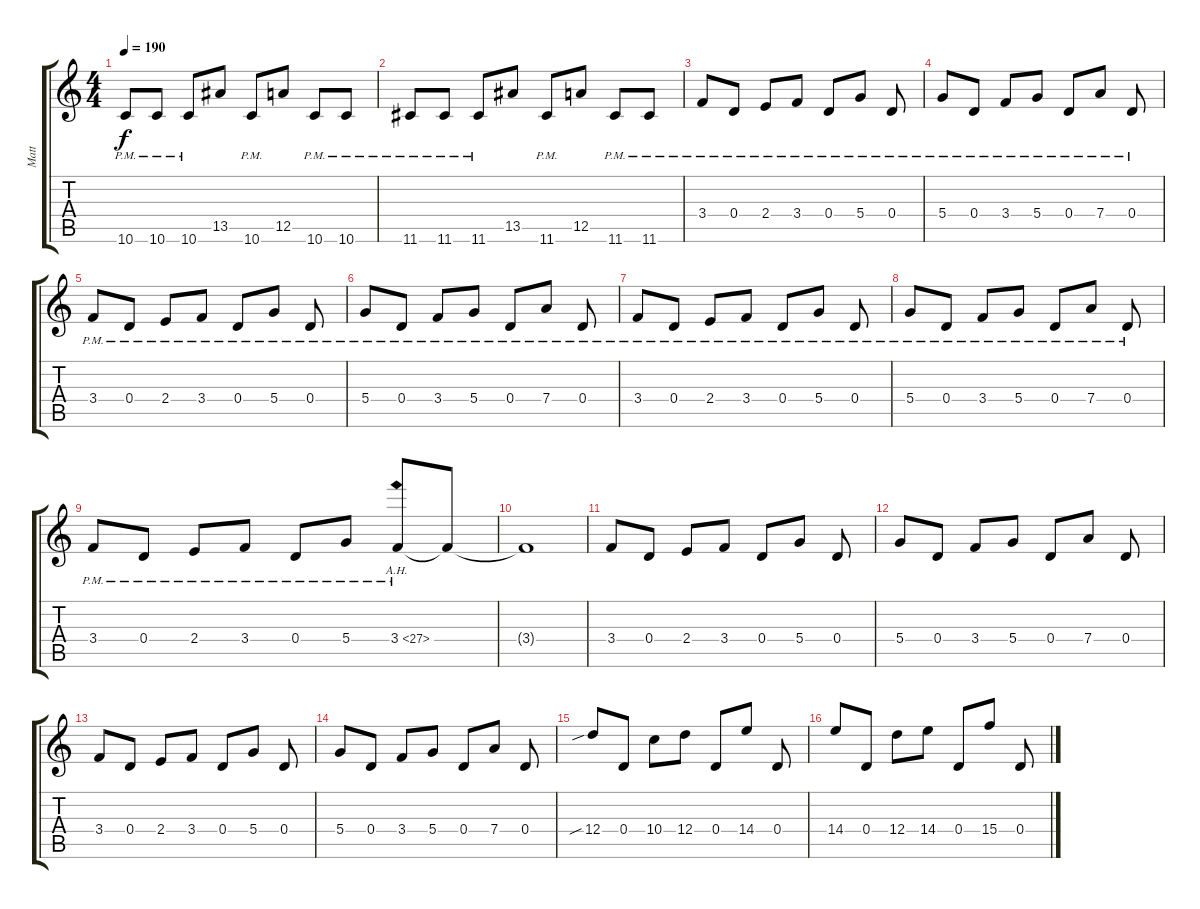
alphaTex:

\track ("Matt" "Matt") {instrument distortionguitar}
\staff {score tabs}
\tuning (E4 B3 G3 D3 A2 D2) {hide}
\ts (4 4)
\tempo 190
\clef g2
\ks c
10.6{pm}.8{dy f} 10.6{pm}.8 10.6{pm}.8 13.5.8 10.6{pm}.8 12.5.8 10.6{pm}.8 10.6{pm}.8 |
11.6{pm}.8 11.6{pm}.8 11.6{pm}.8 13.5.8 11.6{pm}.8 12.5.8 11.6{pm}.8 11.6{pm}.8 |
3.4{pm}.8 0.4{pm}.8 2.4{pm}.8 3.4{pm}.8 0.4{pm}.8 5.4{pm}.8 0.4{pm}.8 |
5.4{pm}.8 0.4{pm}.8 3.4{pm}.8 5.4{pm}.8 0.4{pm}.8 7.4{pm}.8 0.4{pm}.8 |
3.4{pm}.8 0.4{pm}.8 2.4{pm}.8 3.4{pm}.8 0.4{pm}.8 5.4{pm}.8 0.4{pm}.8 |
5.4{pm}.8 0.4{pm}.8 3.4{pm}.8 5.4{pm}.8 0.4{pm}.8 7.4{pm}.8 0.4{pm}.8 |
3.4{pm}.8 0.4{pm}.8 2.4{pm}.8 3.4{pm}.8 0.4{pm}.8 5.4{pm}.8 0.4{pm}.8 |
5.4{pm}.8 0.4{pm}.8 3.4{pm}.8 5.4{pm}.8 0.4{pm}.8 7.4{pm}.8 0.4{pm}.8 |
3.4{pm}.8 0.4{pm}.8 2.4{pm}.8 3.4{pm}.8 0.4{pm}.8 5.4{pm}.8 3.4{ah 24 pm}.8 3.4{t}.8 |
3.4{t}.1 |
3.4.8 0.4.8 2.4.8 3.4.8 0.4.8 5.4.8 0.4.8 |
5.4.8 0.4.8 3.4.8 5.4.8 0.4.8 7.4.8 0.4.8 |
3.4.8 0.4.8 2.4.8 3.4.8 0.4.8 5.4.8 0.4.8 |
5.4.8 0.4.8 3.4.8 5.4.8 0.4.8 7.4.8 0.4.8 |
12.4{sib}.8 0.4.8 10.4.8 12.4.8 0.4.8 14.4.8 0.4.8 |
14.4.8 0.4.8 12.4.8 14.4.8 0.4.8 15.4.8 0.4.8
